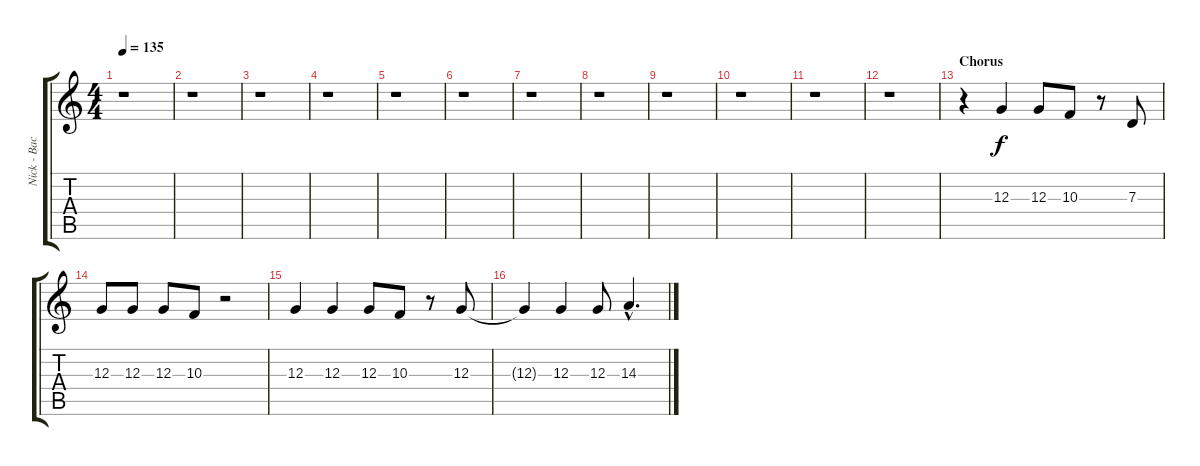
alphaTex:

\track ("Nick - Backing Vocals" "Nick - Bac") {instrument electricpiano2}
\staff {score tabs}
\tuning (E4 B3 G3 D3 A2 E2) {hide}
\ts (4 4)
\tempo 135
\clef g2
\ks c
r.1{dy f} |
r.1 |
r.1 |
r.1 |
r.1 |
r.1 |
r.1 |
r.1 |
r.1 |
r.1 |
r.1 |
r.1 |
\section ("" "Chorus")
r.4 12.3.4 12.3.8 10.3.8 r.8 7.3.8 |
12.3.8 12.3.8 12.3.8 10.3.8 r.2 |
12.3.4 12.3.4 12.3.8 10.3.8 r.8 12.3.8 |
12.3{t}.4 12.3.4 12.3.8 14.3{hac}.4{d}
